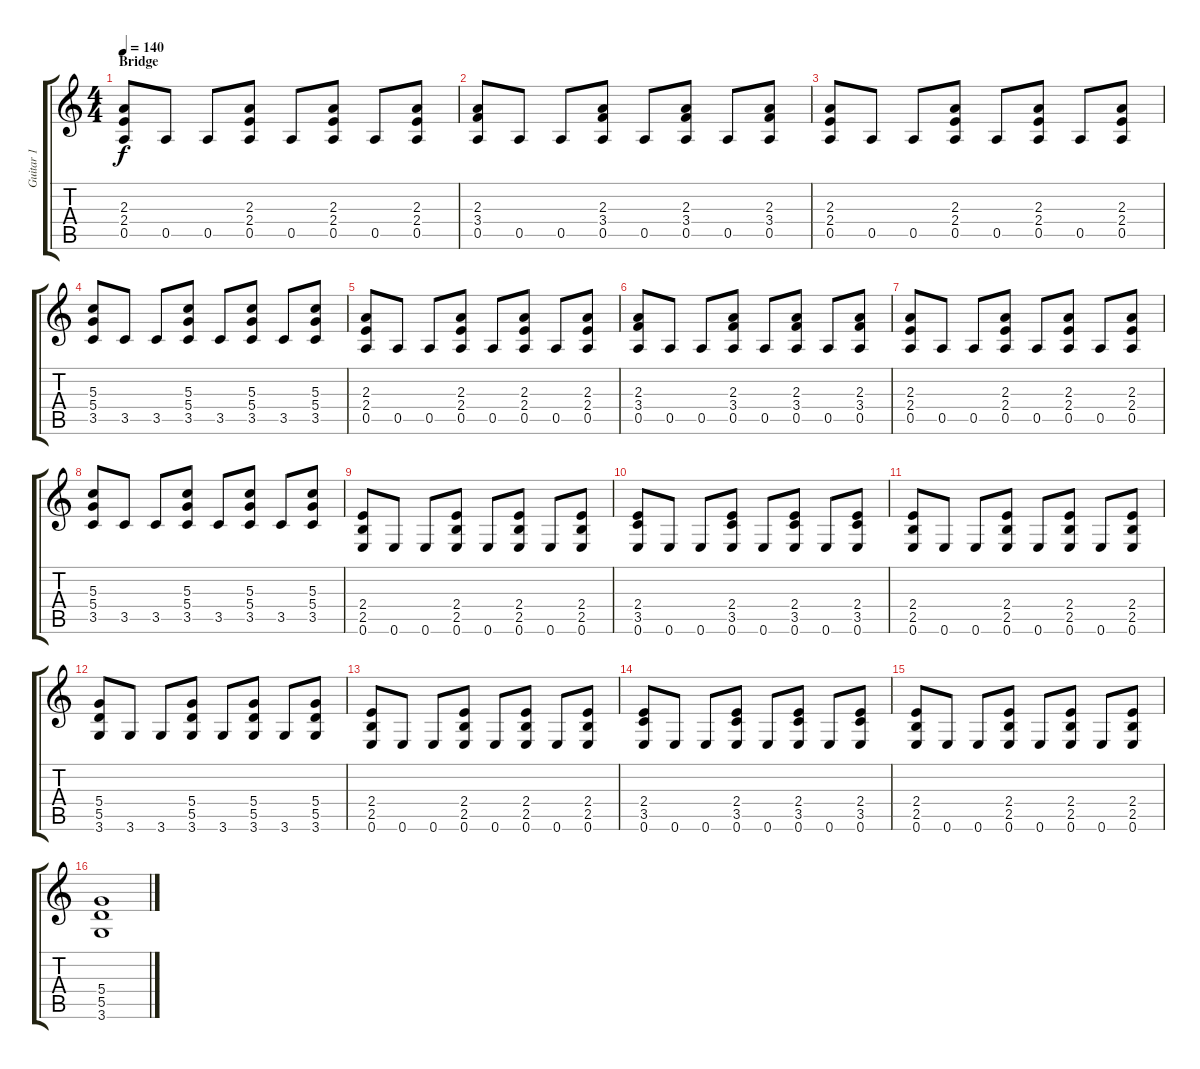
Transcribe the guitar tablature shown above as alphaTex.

\track ("Guitar 1" "Guitar 1") {instrument distortionguitar}
\staff {score tabs}
\tuning (E4 B3 G3 D3 A2 E2) {hide}
\ts (4 4)
\section ("" "Bridge ")
\tempo 140
\clef g2
\ks c
(2.3 2.4 0.5).8{dy f volume 16 balance 16} 0.5.8 0.5.8 (2.3 2.4 0.5).8 0.5.8 (2.3 2.4 0.5).8 0.5.8 (2.3 2.4 0.5).8 |
(2.3 3.4 0.5).8 0.5.8 0.5.8 (2.3 3.4 0.5).8 0.5.8 (2.3 3.4 0.5).8 0.5.8 (2.3 3.4 0.5).8 |
(2.3 2.4 0.5).8{volume 16 balance 16} 0.5.8 0.5.8 (2.3 2.4 0.5).8 0.5.8 (2.3 2.4 0.5).8 0.5.8 (2.3 2.4 0.5).8 |
(5.3 5.4 3.5).8 3.5.8 3.5.8 (5.3 5.4 3.5).8 3.5.8 (5.3 5.4 3.5).8 3.5.8 (5.3 5.4 3.5).8 |
(2.3 2.4 0.5).8{volume 16 balance 16} 0.5.8 0.5.8 (2.3 2.4 0.5).8 0.5.8 (2.3 2.4 0.5).8 0.5.8 (2.3 2.4 0.5).8 |
(2.3 3.4 0.5).8 0.5.8 0.5.8 (2.3 3.4 0.5).8 0.5.8 (2.3 3.4 0.5).8 0.5.8 (2.3 3.4 0.5).8 |
(2.3 2.4 0.5).8{volume 16 balance 16} 0.5.8 0.5.8 (2.3 2.4 0.5).8 0.5.8 (2.3 2.4 0.5).8 0.5.8 (2.3 2.4 0.5).8 |
(5.3 5.4 3.5).8 3.5.8 3.5.8 (5.3 5.4 3.5).8 3.5.8 (5.3 5.4 3.5).8 3.5.8 (5.3 5.4 3.5).8 |
(2.4 2.5 0.6).8 0.6.8 0.6.8 (2.4 2.5 0.6).8 0.6.8 (2.4 2.5 0.6).8 0.6.8 (2.4 2.5 0.6).8 |
(2.4 3.5 0.6).8 0.6.8 0.6.8 (2.4 3.5 0.6).8 0.6.8 (2.4 3.5 0.6).8 0.6.8 (2.4 3.5 0.6).8 |
(2.4 2.5 0.6).8 0.6.8 0.6.8 (2.4 2.5 0.6).8 0.6.8 (2.4 2.5 0.6).8 0.6.8 (2.4 2.5 0.6).8 |
(5.4 5.5 3.6).8 3.6.8 3.6.8 (5.4 5.5 3.6).8 3.6.8 (5.4 5.5 3.6).8 3.6.8 (5.4 5.5 3.6).8 |
(2.4 2.5 0.6).8 0.6.8 0.6.8 (2.4 2.5 0.6).8 0.6.8 (2.4 2.5 0.6).8 0.6.8 (2.4 2.5 0.6).8 |
(2.4 3.5 0.6).8 0.6.8 0.6.8 (2.4 3.5 0.6).8 0.6.8 (2.4 3.5 0.6).8 0.6.8 (2.4 3.5 0.6).8 |
(2.4 2.5 0.6).8 0.6.8 0.6.8 (2.4 2.5 0.6).8 0.6.8 (2.4 2.5 0.6).8 0.6.8 (2.4 2.5 0.6).8 |
(5.4 5.5 3.6).1
